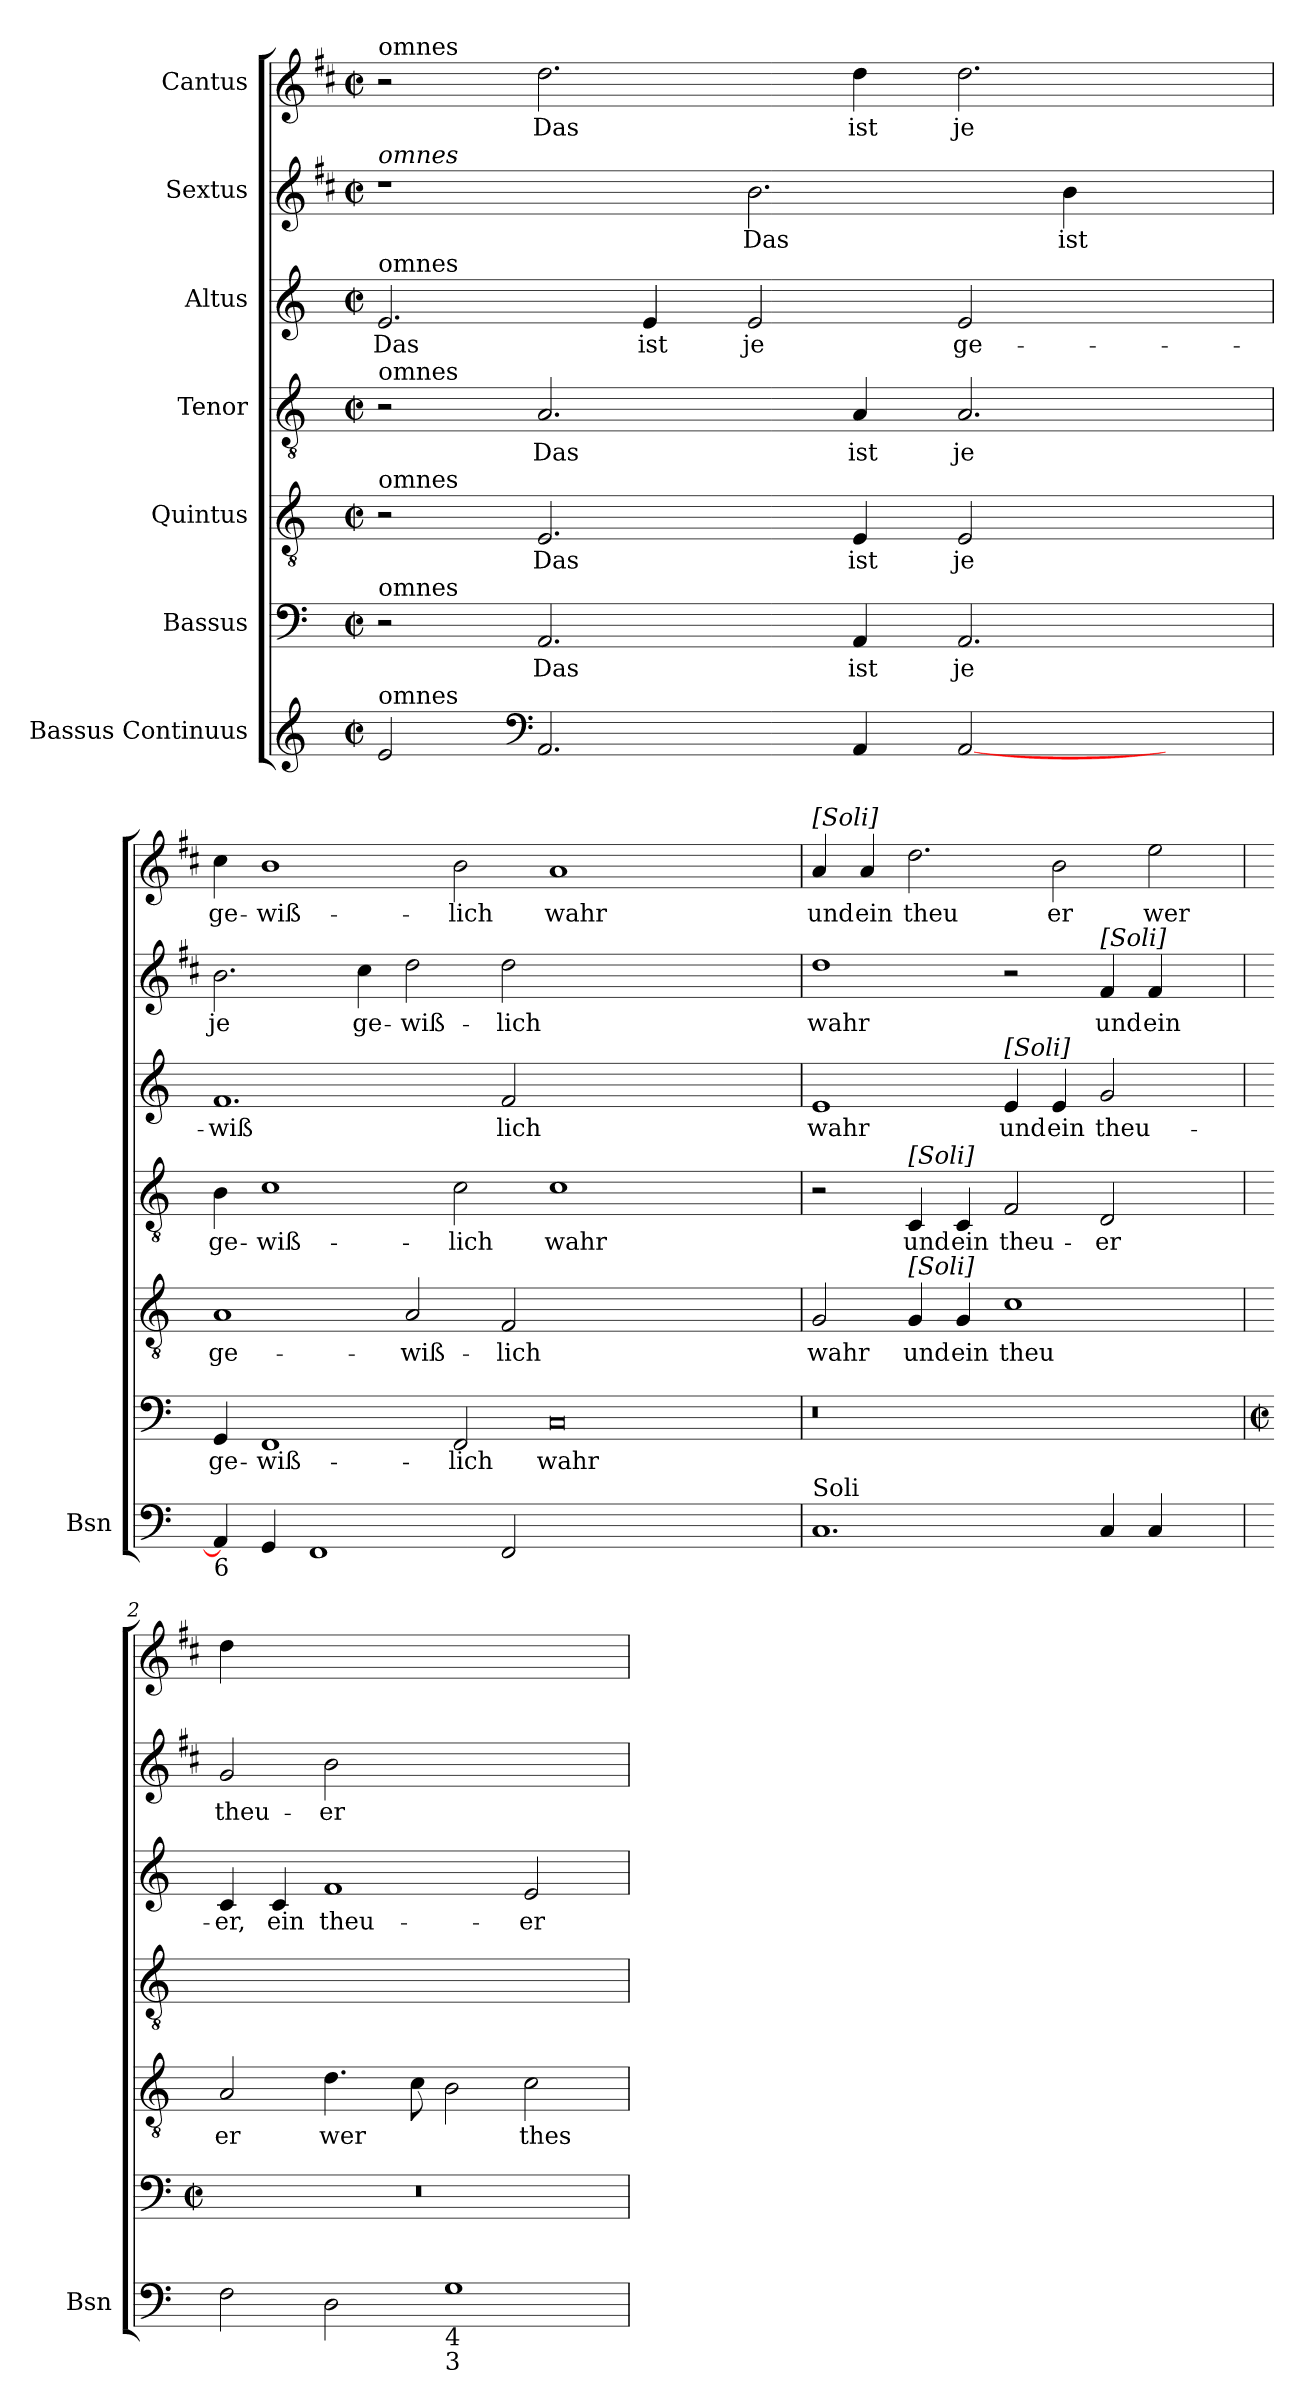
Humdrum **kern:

**kern	**kern	**text	**kern	**text	**kern	**text	**kern	**text	**kern	**text	**kern	**text
*part7	*part6	*part6	*part5	*part5	*part4	*part4	*part3	*part3	*part2	*part2	*part1	*part1
*staff7	*staff6	*staff6	*staff5	*staff5	*staff4	*staff4	*staff3	*staff3	*staff2	*staff2	*staff1	*staff1
*I"Bassus Continuus	*I"Bassus	*	*I"Quintus	*	*I"Tenor	*	*I"Altus	*	*I"Sextus	*	*I"Cantus	*
*I'Bsn	*	*	*	*	*	*	*	*	*	*	*	*
*clefG2	*clefF4	*	*clefGv2	*	*clefGv2	*	*clefG2	*	*clefG2	*	*clefG2	*
*	*	*	*	*	*	*	*	*	*ITrd1c2	*	*ITrd1c2	*
*k[]	*k[]	*	*k[]	*	*k[]	*	*k[]	*	*k[]	*	*k[]	*
*C:	*C:	*	*C:	*	*C:	*	*C:	*	*C:	*	*C:	*
*M4/2	*M4/2	*	*M4/2	*	*M4/2	*	*M4/2	*	*M4/2	*	*M4/2	*
*met(c|)	*met(c|)	*	*met(c|)	*	*met(c|)	*	*met(c|)	*	*met(c|)	*	*met(c|)	*
=	=	=	=	=	=	=	=	=	=	=	=	=
!	!	!	!	!	!	!	!	!	!	!	!LO:TX:a:t=omnes	!
!	!	!	!	!	!	!	!	!	!LO:TX:a:i:t=omnes	!	!	!
!	!	!	!	!	!	!	!LO:TX:a:t=omnes	!	!	!	!	!
!	!	!	!	!	!LO:TX:a:t=omnes	!	!	!	!	!	!	!
!	!	!	!LO:TX:a:t=omnes	!	!	!	!	!	!	!	!	!
!	!LO:TX:a:t=omnes	!	!	!	!	!	!	!	!	!	!	!
!LO:TX:a:t=omnes	!	!	!	!	!	!	!	!	!	!	!	!
!	!	!	!	!	!	!	!	!LO:LY:b	!	!	!	!
2e	2r	.	2r	.	2r	.	2.e	Das	1r	.	2r	.
*clefF4	*	*	*	*	*	*	*	*	*	*	*	*
!	!	!LO:LY:b	!	!LO:LY:b	!	!LO:LY:b	!	!	!	!	!	!LO:LY:b
2.AA	2.AA	Das	2.E	Das	2.A	Das	.	.	.	.	2.cc	Das
!	!	!	!	!	!	!	!	!LO:LY:b	!	!	!	!
.	.	.	.	.	.	.	4e	ist	.	.	.	.
!	!	!	!	!	!	!	!	!LO:LY:b	!	!LO:LY:b	!	!
.	.	.	.	.	.	.	2e	je	2.a	Das	.	.
!	!	!LO:LY:b	!	!LO:LY:b	!	!LO:LY:b	!	!	!	!	!	!LO:LY:b
4AA	4AA	ist	4E	ist	4A	ist	.	.	.	.	4cc	ist
!	!	!LO:LY:b	!	!LO:LY:b	!	!LO:LY:b	!	!LO:LY:b	!	!	!	!LO:LY:b
[2AA	2.AA	je	2E	je	2.A	je	2e	ge-	.	.	2.cc	je
!	!	!	!	!	!	!	!	!	!	!LO:LY:b	!	!
.	.	.	.	.	.	.	.	.	4a	ist	.	.
4ryy	.	.	4ryy	.	.	.	4ryy	.	4ryy	.	.	.
=1A	=1A	=1A	=1A	=1A	=1A	=1A	=1A	=1A	=1A	=1A	=1A	=1A
!LO:TX:b:t=6	!	!	!	!	!	!	!	!	!	!	!	!
!	!	!LO:LY:b	!	!LO:LY:b	!	!LO:LY:b	!	!LO:LY:b	!	!LO:LY:b	!	!LO:LY:b
4AA]	4GG	ge-	1A	ge-	4B	ge-	1.f	-wiß	2.a	je	4b	ge-
!	!	!LO:LY:b	!	!	!	!LO:LY:b	!	!	!	!	!	!LO:LY:b
4GG	1FF	-wiß-	.	.	1c	-wiß-	.	.	.	.	1a	-wiß-
1FF	.	.	.	.	.	.	.	.	.	.	.	.
!	!	!	!	!	!	!	!	!	!	!LO:LY:b	!	!
.	.	.	.	.	.	.	.	.	4b	ge-	.	.
!	!	!	!	!LO:LY:b	!	!	!	!	!	!LO:LY:b	!	!
.	.	.	2A	-wiß-	.	.	.	.	2cc	-wiß-	.	.
!	!	!LO:LY:b	!	!	!	!LO:LY:b	!	!	!	!	!	!LO:LY:b
.	2FF	-lich	.	.	2c	-lich	.	.	.	.	2a	-lich
!	!	!	!	!LO:LY:b	!	!	!	!LO:LY:b	!	!LO:LY:b	!	!
2FF	.	.	2F	-lich	.	.	2f	lich	2cc	-lich	.	.
!	!	!LO:LY:b	!	!	!	!LO:LY:b	!	!	!	!	!	!LO:LY:b
.	0C	wahr	.	.	1c	wahr	.	.	.	.	1g	wahr
1..ryy	.	.	1..ryy	.	.	.	1..ryy	.	1..ryy	.	.	.
.	.	.	.	.	1ryy	.	.	.	.	.	1ryy	.
=1B	=1B	=1B	=1B	=1B	=1B	=1B	=1B	=1B	=1B	=1B	=1B	=1B
!	!	!	!	!	!	!	!	!	!	!	!LO:TX:a:t=[Soli]	!
!LO:TX:a:t=Soli	!	!	!	!	!	!	!	!	!	!	!	!
!	!	!	!	!LO:LY:b	!	!	!	!LO:LY:b	!	!LO:LY:b	!	!LO:LY:b
1.C	0r	.	2G	wahr	2r	.	1e	wahr	1cc	wahr	4g	und
!	!	!	!	!	!	!	!	!	!	!	!	!LO:LY:b
.	.	.	.	.	.	.	.	.	.	.	4g	ein
!	!	!	!	!	!LO:TX:a:t=[Soli]	!	!	!	!	!	!	!
!	!	!	!LO:TX:a:t=[Soli]	!	!	!	!	!	!	!	!	!
!	!	!	!	!LO:LY:b	!	!LO:LY:b	!	!	!	!	!	!LO:LY:b
.	.	.	4G	und	4C	und	.	.	.	.	2.cc	theu
!	!	!	!	!LO:LY:b	!	!LO:LY:b	!	!	!	!	!	!
.	.	.	4G	ein	4C	ein	.	.	.	.	.	.
!	!	!	!	!	!	!	!LO:TX:a:t=[Soli]	!	!	!	!	!
!	!	!	!	!LO:LY:b	!	!LO:LY:b	!	!LO:LY:b	!	!	!	!
.	.	.	1c	theu	2F	theu-	4e	und	2r	.	.	.
!	!	!	!	!	!	!	!	!LO:LY:b	!	!	!	!LO:LY:b
.	.	.	.	.	.	.	4e	ein	.	.	2a	er
!	!	!	!	!	!	!	!	!	!LO:TX:a:t=[Soli]	!	!	!
!	!	!	!	!	!	!LO:LY:b	!	!LO:LY:b	!	!LO:LY:b	!	!
4C	.	.	.	.	2D	-er	2g	theu-	4e	und	.	.
!	!	!	!	!	!	!	!	!	!	!LO:LY:b	!	!LO:LY:b
4C	.	.	.	.	.	.	.	.	4e	ein	2dd	wer
4ryy	4ryy	.	4ryy	.	4ryy	.	4ryy	.	4ryy	.	.	.
!!LO:LB:g=z
=2A	=2A	=2A	=2A	=2A	=2A	=2A	=2A	=2A	=2A	=2A	=2A	=2A
*	*M4/2	*	*	*	*	*	*	*	*	*	*	*
*	*met(c|)	*	*	*	*	*	*	*	*	*	*	*
!	!	!	!	!LO:LY:b	!	!LO:LY:b	!	!LO:LY:b	!	!LO:LY:b	!	!
2F	0r	.	2A	er	[1Gyy	wer-	4c	-er,	2f	theu-	4cc	.
!	!	!	!	!	!	!	!	!LO:LY:b	!	!	!	!
.	.	.	.	.	.	.	4c	ein	.	.	[2ccyy	.
!	!	!	!	!LO:LY:b	!	!	!	!LO:LY:b	!	!LO:LY:b	!	!
2D	.	.	4.d	wer	.	.	1f	theu-	2a	-er	.	.
.	.	.	.	.	.	.	.	.	.	.	1ryy	.
.	.	.	8c	.	.	.	.	.	.	.	.	.
!LO:TX:b:t=4	!	!	!	!	!	!	!	!	!	!	!	!
!LO:TX:b:t=3	!	!	!	!	!	!	!	!	!	!	!	!
!	!	!	!	!	!	!	!	!	!	!LO:LY:b	!	!
1G	.	.	2B	.	1ryy	.	.	.	[1gyy	wer-	.	.
!	!	!	!	!LO:LY:b	!	!	!	!LO:LY:b	!	!	!	!
.	.	.	2c	thes	.	.	2e	-er	.	.	.	.
.	.	.	.	.	.	.	.	.	.	.	4ryy	.
=	=	=	=	=	=	=	=	=	=	=	=	=
*-	*-	*-	*-	*-	*-	*-	*-	*-	*-	*-	*-	*-
